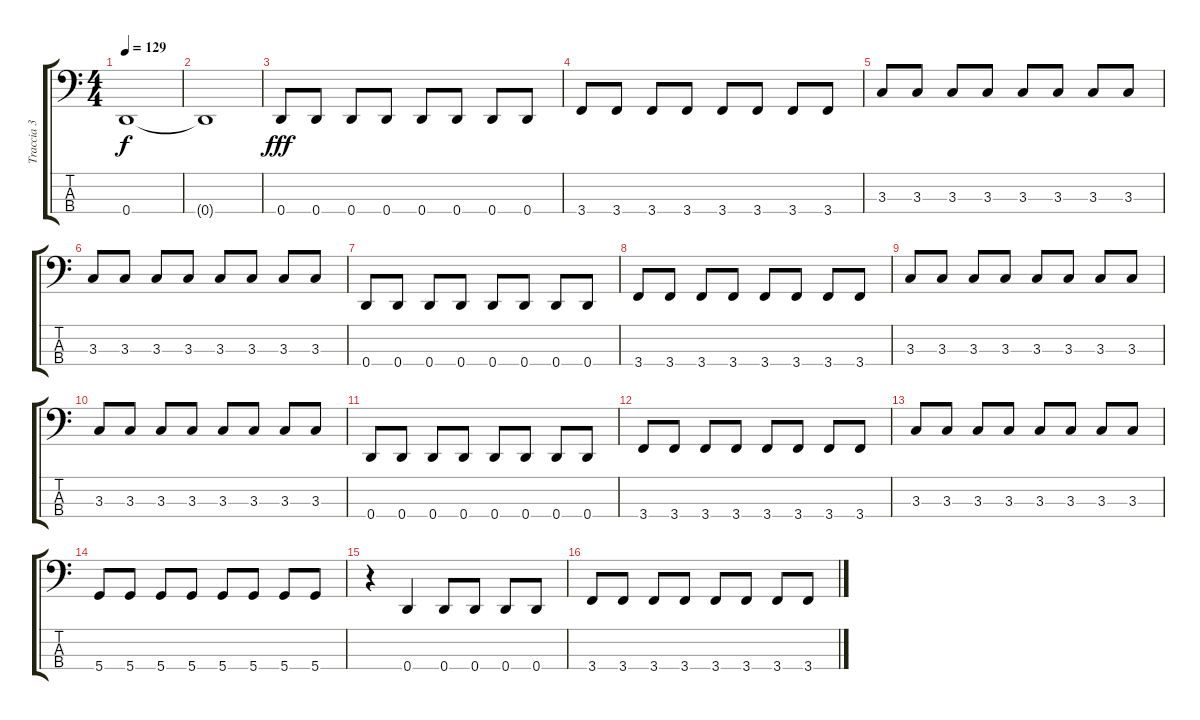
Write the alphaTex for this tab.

\track ("Traccia 3" "Traccia 3") {instrument electricbassfinger}
\staff {score tabs}
\tuning (G2 D2 A1 D1) {hide}
\ts (4 4)
\tempo 129
\clef f4
\ks c
0.4{t}.1{dy f} |
0.4{t}.1 |
0.4.8{dy fff} 0.4.8 0.4.8 0.4.8 0.4.8 0.4.8 0.4.8 0.4.8 |
3.4.8 3.4.8 3.4.8 3.4.8 3.4.8 3.4.8 3.4.8 3.4.8 |
3.3.8 3.3.8 3.3.8 3.3.8 3.3.8 3.3.8 3.3.8 3.3.8 |
3.3.8 3.3.8 3.3.8 3.3.8 3.3.8 3.3.8 3.3.8 3.3.8 |
0.4.8 0.4.8 0.4.8 0.4.8 0.4.8 0.4.8 0.4.8 0.4.8 |
3.4.8 3.4.8 3.4.8 3.4.8 3.4.8 3.4.8 3.4.8 3.4.8 |
3.3.8 3.3.8 3.3.8 3.3.8 3.3.8 3.3.8 3.3.8 3.3.8 |
3.3.8 3.3.8 3.3.8 3.3.8 3.3.8 3.3.8 3.3.8 3.3.8 |
0.4.8 0.4.8 0.4.8 0.4.8 0.4.8 0.4.8 0.4.8 0.4.8 |
3.4.8 3.4.8 3.4.8 3.4.8 3.4.8 3.4.8 3.4.8 3.4.8 |
3.3.8 3.3.8 3.3.8 3.3.8 3.3.8 3.3.8 3.3.8 3.3.8 |
5.4.8 5.4.8 5.4.8 5.4.8 5.4.8 5.4.8 5.4.8 5.4.8 |
r.4 0.4.4 0.4.8 0.4.8 0.4.8 0.4.8 |
3.4.8 3.4.8 3.4.8 3.4.8 3.4.8 3.4.8 3.4.8 3.4.8
